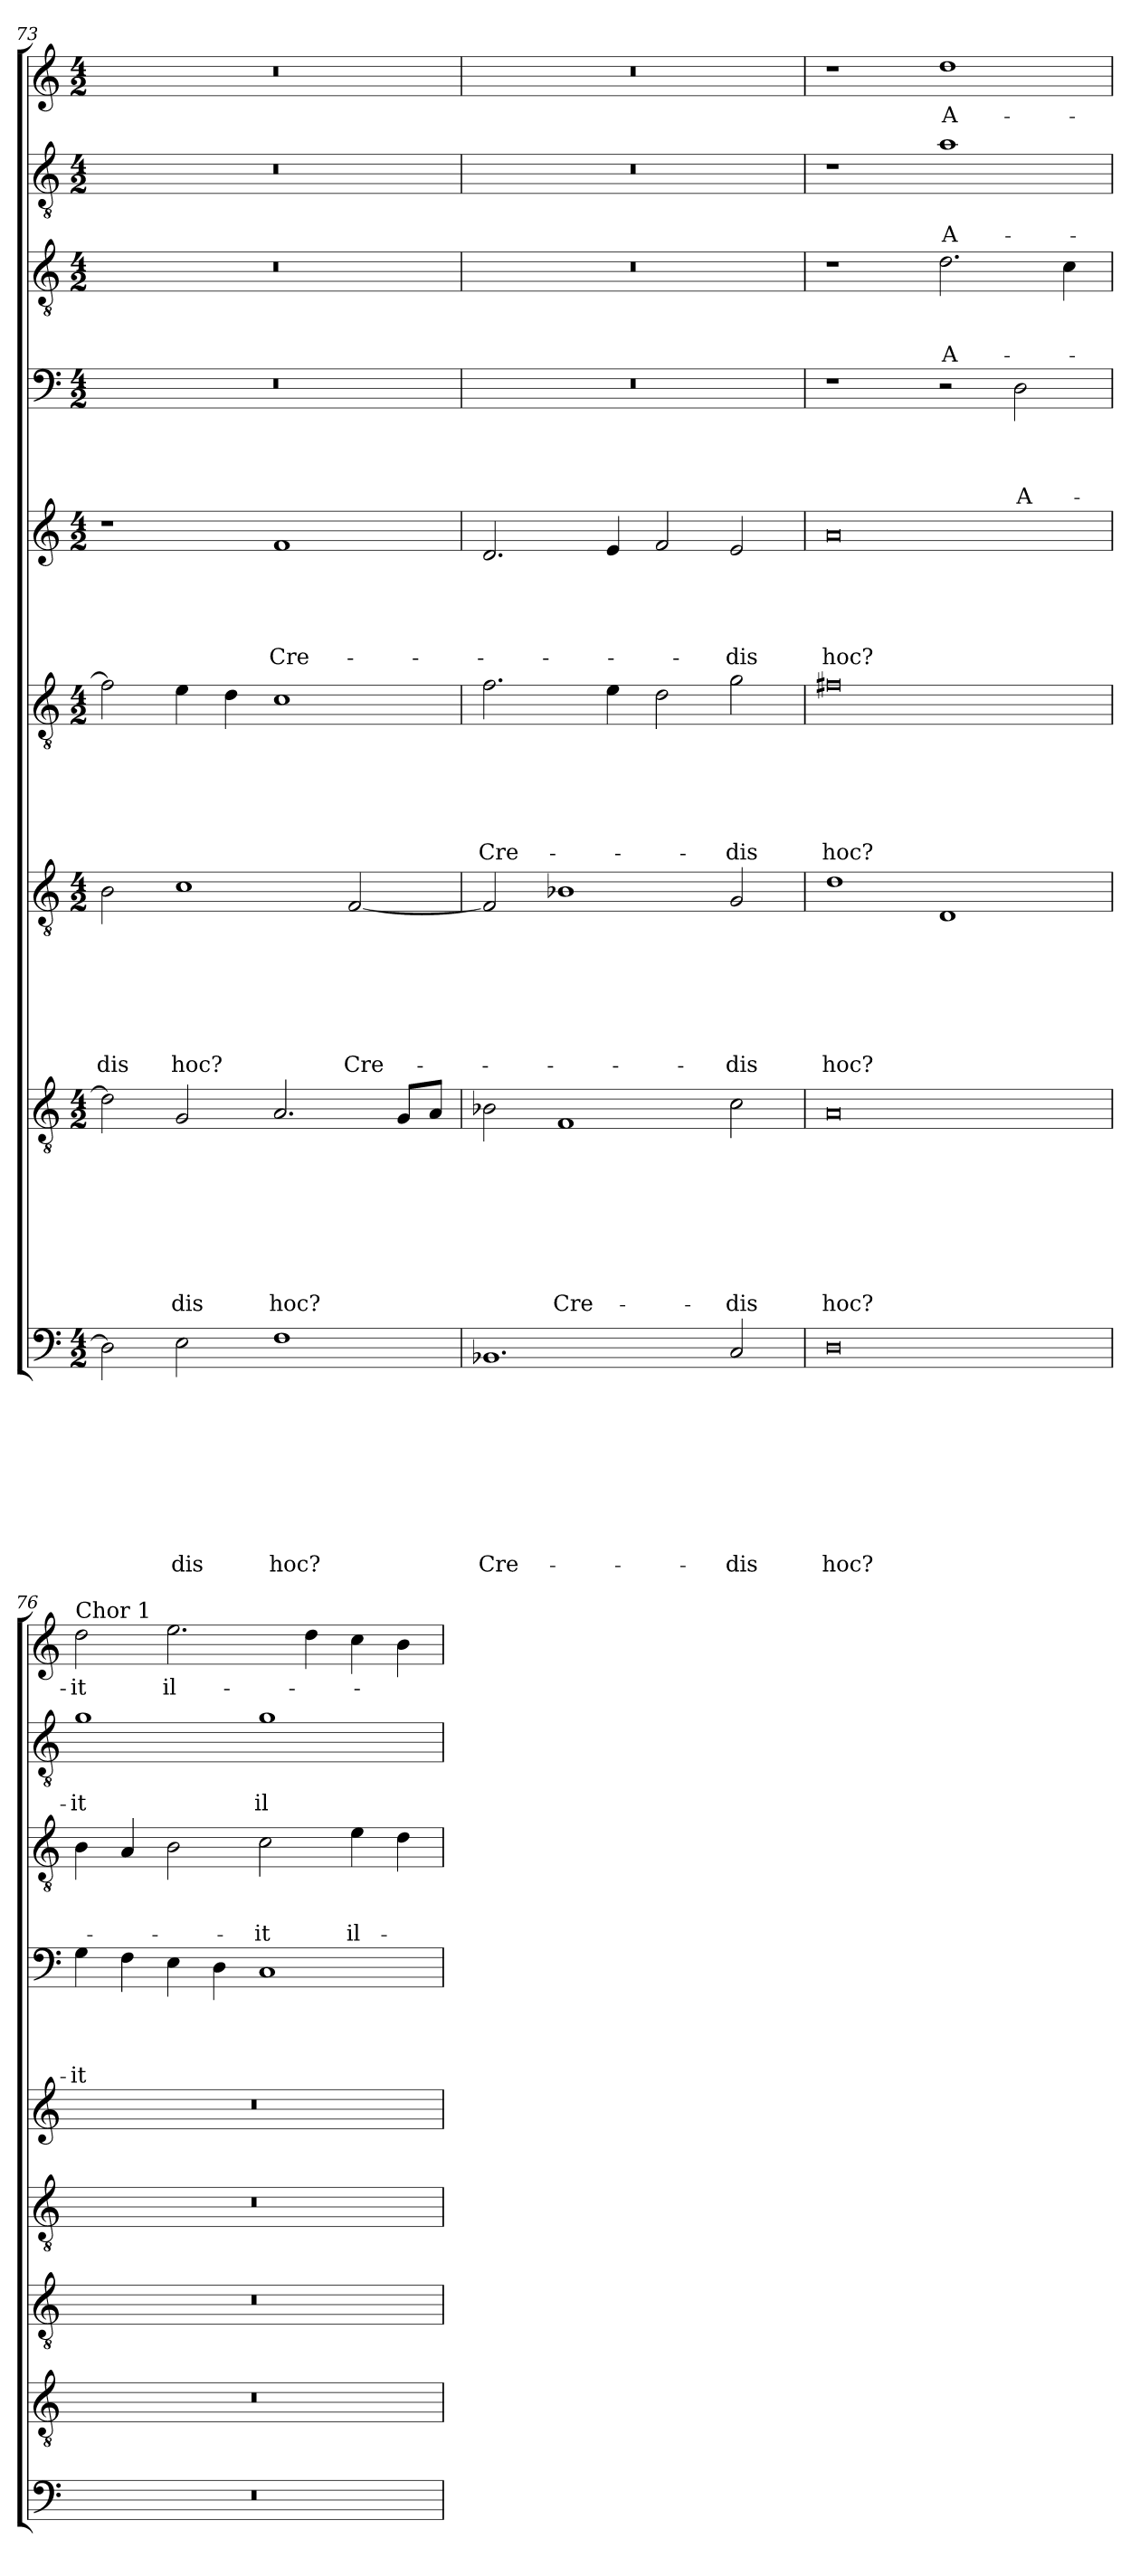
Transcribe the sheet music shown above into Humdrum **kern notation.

**kern	**text	**text	**text	**text	**text	**text	**text	**text	**text	**kern	**text	**text	**text	**text	**text	**text	**text	**text	**kern	**text	**text	**text	**text	**text	**text	**text	**kern	**text	**text	**text	**text	**text	**text	**kern	**text	**text	**text	**text	**text	**kern	**text	**text	**text	**text	**kern	**text	**text	**text	**kern	**text	**text	**kern	**text
*part9	*part9	*part9	*part9	*part9	*part9	*part9	*part9	*part9	*part9	*part8	*part8	*part8	*part8	*part8	*part8	*part8	*part8	*part8	*part7	*part7	*part7	*part7	*part7	*part7	*part7	*part7	*part6	*part6	*part6	*part6	*part6	*part6	*part6	*part5	*part5	*part5	*part5	*part5	*part5	*part4	*part4	*part4	*part4	*part4	*part3	*part3	*part3	*part3	*part2	*part2	*part2	*part1	*part1
*staff9	*staff9	*staff9	*staff9	*staff9	*staff9	*staff9	*staff9	*staff9	*staff9	*staff8	*staff8	*staff8	*staff8	*staff8	*staff8	*staff8	*staff8	*staff8	*staff7	*staff7	*staff7	*staff7	*staff7	*staff7	*staff7	*staff7	*staff6	*staff6	*staff6	*staff6	*staff6	*staff6	*staff6	*staff5	*staff5	*staff5	*staff5	*staff5	*staff5	*staff4	*staff4	*staff4	*staff4	*staff4	*staff3	*staff3	*staff3	*staff3	*staff2	*staff2	*staff2	*staff1	*staff1
*clefF4	*	*	*	*	*	*	*	*	*	*clefGv2	*	*	*	*	*	*	*	*	*clefGv2	*	*	*	*	*	*	*	*clefGv2	*	*	*	*	*	*	*clefG2	*	*	*	*	*	*clefF4	*	*	*	*	*clefGv2	*	*	*	*clefGv2	*	*	*clefG2	*
*k[]	*	*	*	*	*	*	*	*	*	*k[]	*	*	*	*	*	*	*	*	*k[]	*	*	*	*	*	*	*	*k[]	*	*	*	*	*	*	*k[]	*	*	*	*	*	*k[]	*	*	*	*	*k[]	*	*	*	*k[]	*	*	*k[]	*
*a:	*	*	*	*	*	*	*	*	*	*a:	*	*	*	*	*	*	*	*	*a:	*	*	*	*	*	*	*	*a:	*	*	*	*	*	*	*a:	*	*	*	*	*	*a:	*	*	*	*	*a:	*	*	*	*a:	*	*	*a:	*
*M4/2	*	*	*	*	*	*	*	*	*	*M4/2	*	*	*	*	*	*	*	*	*M4/2	*	*	*	*	*	*	*	*M4/2	*	*	*	*	*	*	*M4/2	*	*	*	*	*	*M4/2	*	*	*	*	*M4/2	*	*	*	*M4/2	*	*	*M4/2	*
=73	=73	=73	=73	=73	=73	=73	=73	=73	=73	=73	=73	=73	=73	=73	=73	=73	=73	=73	=73	=73	=73	=73	=73	=73	=73	=73	=73	=73	=73	=73	=73	=73	=73	=73	=73	=73	=73	=73	=73	=73	=73	=73	=73	=73	=73	=73	=73	=73	=73	=73	=73	=73	=73
!	!	!	!	!	!	!	!	!	!	!	!	!	!	!	!	!	!	!	!	!	!	!	!	!	!	!LO:LY:b	!	!	!	!	!	!	!	!	!	!	!	!	!	!	!	!	!	!	!	!	!	!	!	!	!	!	!
2D\]	.	.	.	.	.	.	.	.	.	2d\]	.	.	.	.	.	.	.	.	2B\	.	.	.	.	.	.	-dis	2f\]	.	.	.	.	.	.	1r	.	.	.	.	.	0r	.	.	.	.	0r	.	.	.	0r	.	.	0r	.
!	!	!	!	!	!	!	!	!	!LO:LY:b	!	!	!	!	!	!	!	!	!LO:LY:b	!	!	!	!	!	!	!	!LO:LY:b	!	!	!	!	!	!	!	!	!	!	!	!	!	!	!	!	!	!	!	!	!	!	!	!	!	!	!
2E\	.	.	.	.	.	.	.	.	-dis	2G/	.	.	.	.	.	.	.	-dis	1c	.	.	.	.	.	.	hoc?	4e\	.	.	.	.	.	.	.	.	.	.	.	.	.	.	.	.	.	.	.	.	.	.	.	.	.	.
.	.	.	.	.	.	.	.	.	.	.	.	.	.	.	.	.	.	.	.	.	.	.	.	.	.	.	4d\	.	.	.	.	.	.	.	.	.	.	.	.	.	.	.	.	.	.	.	.	.	.	.	.	.	.
!	!	!	!	!	!	!	!	!	!LO:LY:b	!	!	!	!	!	!	!	!	!LO:LY:b	!	!	!	!	!	!	!	!	!	!	!	!	!	!	!	!	!	!	!	!	!LO:LY:b	!	!	!	!	!	!	!	!	!	!	!	!	!	!
1F	.	.	.	.	.	.	.	.	hoc?	2.A/	.	.	.	.	.	.	.	hoc?	.	.	.	.	.	.	.	.	1c	.	.	.	.	.	.	1f	.	.	.	.	Cre-	.	.	.	.	.	.	.	.	.	.	.	.	.	.
!	!	!	!	!	!	!	!	!	!	!	!	!	!	!	!	!	!	!	!	!	!	!	!	!	!	!LO:LY:b	!	!	!	!	!	!	!	!	!	!	!	!	!	!	!	!	!	!	!	!	!	!	!	!	!	!	!
.	.	.	.	.	.	.	.	.	.	.	.	.	.	.	.	.	.	.	[2F/	.	.	.	.	.	.	Cre-	.	.	.	.	.	.	.	.	.	.	.	.	.	.	.	.	.	.	.	.	.	.	.	.	.	.	.
.	.	.	.	.	.	.	.	.	.	8G/L	.	.	.	.	.	.	.	.	.	.	.	.	.	.	.	.	.	.	.	.	.	.	.	.	.	.	.	.	.	.	.	.	.	.	.	.	.	.	.	.	.	.	.
.	.	.	.	.	.	.	.	.	.	8A/J	.	.	.	.	.	.	.	.	.	.	.	.	.	.	.	.	.	.	.	.	.	.	.	.	.	.	.	.	.	.	.	.	.	.	.	.	.	.	.	.	.	.	.
=74	=74	=74	=74	=74	=74	=74	=74	=74	=74	=74	=74	=74	=74	=74	=74	=74	=74	=74	=74	=74	=74	=74	=74	=74	=74	=74	=74	=74	=74	=74	=74	=74	=74	=74	=74	=74	=74	=74	=74	=74	=74	=74	=74	=74	=74	=74	=74	=74	=74	=74	=74	=74	=74
!	!	!	!	!	!	!	!	!	!LO:LY:b	!	!	!	!	!	!	!	!	!	!	!	!	!	!	!	!	!	!	!	!	!	!	!	!LO:LY:b	!	!	!	!	!	!	!	!	!	!	!	!	!	!	!	!	!	!	!	!
1.BB-X	.	.	.	.	.	.	.	.	Cre-	2B-X\	.	.	.	.	.	.	.	.	2F/]	.	.	.	.	.	.	.	2.f\	.	.	.	.	.	Cre-	2.d/	.	.	.	.	.	0r	.	.	.	.	0r	.	.	.	0r	.	.	0r	.
!	!	!	!	!	!	!	!	!	!	!	!	!	!	!	!	!	!	!LO:LY:b	!	!	!	!	!	!	!	!	!	!	!	!	!	!	!	!	!	!	!	!	!	!	!	!	!	!	!	!	!	!	!	!	!	!	!
.	.	.	.	.	.	.	.	.	.	1F	.	.	.	.	.	.	.	Cre-	1B-	.	.	.	.	.	.	.	.	.	.	.	.	.	.	.	.	.	.	.	.	.	.	.	.	.	.	.	.	.	.	.	.	.	.
.	.	.	.	.	.	.	.	.	.	.	.	.	.	.	.	.	.	.	.	.	.	.	.	.	.	.	4e\	.	.	.	.	.	.	4e/	.	.	.	.	.	.	.	.	.	.	.	.	.	.	.	.	.	.	.
.	.	.	.	.	.	.	.	.	.	.	.	.	.	.	.	.	.	.	.	.	.	.	.	.	.	.	2d\	.	.	.	.	.	.	2f/	.	.	.	.	.	.	.	.	.	.	.	.	.	.	.	.	.	.	.
!	!	!	!	!	!	!	!	!	!LO:LY:b	!	!	!	!	!	!	!	!	!LO:LY:b	!	!	!	!	!	!	!	!LO:LY:b	!	!	!	!	!	!	!LO:LY:b	!	!	!	!	!	!LO:LY:b	!	!	!	!	!	!	!	!	!	!	!	!	!	!
2C/	.	.	.	.	.	.	.	.	-dis	2c\	.	.	.	.	.	.	.	-dis	2G/	.	.	.	.	.	.	-dis	2g\	.	.	.	.	.	-dis	2e/	.	.	.	.	-dis	.	.	.	.	.	.	.	.	.	.	.	.	.	.
=75	=75	=75	=75	=75	=75	=75	=75	=75	=75	=75	=75	=75	=75	=75	=75	=75	=75	=75	=75	=75	=75	=75	=75	=75	=75	=75	=75	=75	=75	=75	=75	=75	=75	=75	=75	=75	=75	=75	=75	=75	=75	=75	=75	=75	=75	=75	=75	=75	=75	=75	=75	=75	=75
!	!	!	!	!	!	!	!	!	!LO:LY:b	!	!	!	!	!	!	!	!	!LO:LY:b	!	!	!	!	!	!	!	!LO:LY:b	!	!	!	!	!	!	!LO:LY:b	!	!	!	!	!	!LO:LY:b	!	!	!	!	!	!	!	!	!	!	!	!	!	!
0D	.	.	.	.	.	.	.	.	hoc?	0A	.	.	.	.	.	.	.	hoc?	1d	.	.	.	.	.	.	hoc?	0f#X	.	.	.	.	.	hoc?	0a	.	.	.	.	hoc?	1r	.	.	.	.	1r	.	.	.	1r	.	.	1r	.
!	!	!	!	!	!	!	!	!	!	!	!	!	!	!	!	!	!	!	!	!	!	!	!	!	!	!	!	!	!	!	!	!	!	!	!	!	!	!	!	!	!	!	!	!	!	!	!	!LO:LY:b	!	!	!LO:LY:b	!	!LO:LY:b
.	.	.	.	.	.	.	.	.	.	.	.	.	.	.	.	.	.	.	1D	.	.	.	.	.	.	.	.	.	.	.	.	.	.	.	.	.	.	.	.	2r	.	.	.	.	2.d\	.	.	A-	1a	.	A-	1dd	A-
!	!	!	!	!	!	!	!	!	!	!	!	!	!	!	!	!	!	!	!	!	!	!	!	!	!	!	!	!	!	!	!	!	!	!	!	!	!	!	!	!	!	!	!	!LO:LY:b	!	!	!	!	!	!	!	!	!
.	.	.	.	.	.	.	.	.	.	.	.	.	.	.	.	.	.	.	.	.	.	.	.	.	.	.	.	.	.	.	.	.	.	.	.	.	.	.	.	2D\	.	.	.	A-	.	.	.	.	.	.	.	.	.
.	.	.	.	.	.	.	.	.	.	.	.	.	.	.	.	.	.	.	.	.	.	.	.	.	.	.	.	.	.	.	.	.	.	.	.	.	.	.	.	.	.	.	.	.	4c\	.	.	.	.	.	.	.	.
!!LO:PB:g=z
=76	=76	=76	=76	=76	=76	=76	=76	=76	=76	=76	=76	=76	=76	=76	=76	=76	=76	=76	=76	=76	=76	=76	=76	=76	=76	=76	=76	=76	=76	=76	=76	=76	=76	=76	=76	=76	=76	=76	=76	=76	=76	=76	=76	=76	=76	=76	=76	=76	=76	=76	=76	=76	=76
!	!	!	!	!	!	!	!	!	!	!	!	!	!	!	!	!	!	!	!	!	!	!	!	!	!	!	!	!	!	!	!	!	!	!	!	!	!	!	!	!	!	!	!	!	!	!	!	!	!	!	!	!LO:TX:a:t=Chor 1	!
!	!	!	!	!	!	!	!	!	!	!	!	!	!	!	!	!	!	!	!	!	!	!	!	!	!	!	!	!	!	!	!	!	!	!	!	!	!	!	!	!	!	!	!	!LO:LY:b	!	!	!	!	!	!	!LO:LY:b	!	!LO:LY:b
0r	.	.	.	.	.	.	.	.	.	0r	.	.	.	.	.	.	.	.	0r	.	.	.	.	.	.	.	0r	.	.	.	.	.	.	0r	.	.	.	.	.	4G\	.	.	.	-it	4B\	.	.	.	1g	.	-it	2dd\	-it
.	.	.	.	.	.	.	.	.	.	.	.	.	.	.	.	.	.	.	.	.	.	.	.	.	.	.	.	.	.	.	.	.	.	.	.	.	.	.	.	4F\	.	.	.	.	4A/	.	.	.	.	.	.	.	.
!	!	!	!	!	!	!	!	!	!	!	!	!	!	!	!	!	!	!	!	!	!	!	!	!	!	!	!	!	!	!	!	!	!	!	!	!	!	!	!	!	!	!	!	!	!	!	!	!	!	!	!	!	!LO:LY:b
.	.	.	.	.	.	.	.	.	.	.	.	.	.	.	.	.	.	.	.	.	.	.	.	.	.	.	.	.	.	.	.	.	.	.	.	.	.	.	.	4E\	.	.	.	.	2B\	.	.	.	.	.	.	2.ee\	il-
.	.	.	.	.	.	.	.	.	.	.	.	.	.	.	.	.	.	.	.	.	.	.	.	.	.	.	.	.	.	.	.	.	.	.	.	.	.	.	.	4D\	.	.	.	.	.	.	.	.	.	.	.	.	.
!	!	!	!	!	!	!	!	!	!	!	!	!	!	!	!	!	!	!	!	!	!	!	!	!	!	!	!	!	!	!	!	!	!	!	!	!	!	!	!	!	!	!	!	!	!	!	!	!LO:LY:b	!	!	!LO:LY:b	!	!
.	.	.	.	.	.	.	.	.	.	.	.	.	.	.	.	.	.	.	.	.	.	.	.	.	.	.	.	.	.	.	.	.	.	.	.	.	.	.	.	1C	.	.	.	.	2c\	.	.	-it	1g	.	il-	.	.
.	.	.	.	.	.	.	.	.	.	.	.	.	.	.	.	.	.	.	.	.	.	.	.	.	.	.	.	.	.	.	.	.	.	.	.	.	.	.	.	.	.	.	.	.	.	.	.	.	.	.	.	4dd\	.
!	!	!	!	!	!	!	!	!	!	!	!	!	!	!	!	!	!	!	!	!	!	!	!	!	!	!	!	!	!	!	!	!	!	!	!	!	!	!	!	!	!	!	!	!	!	!	!	!LO:LY:b	!	!	!	!	!
.	.	.	.	.	.	.	.	.	.	.	.	.	.	.	.	.	.	.	.	.	.	.	.	.	.	.	.	.	.	.	.	.	.	.	.	.	.	.	.	.	.	.	.	.	4e\	.	.	il-	.	.	.	4cc\	.
.	.	.	.	.	.	.	.	.	.	.	.	.	.	.	.	.	.	.	.	.	.	.	.	.	.	.	.	.	.	.	.	.	.	.	.	.	.	.	.	.	.	.	.	.	4d\	.	.	.	.	.	.	4b\	.
=	=	=	=	=	=	=	=	=	=	=	=	=	=	=	=	=	=	=	=	=	=	=	=	=	=	=	=	=	=	=	=	=	=	=	=	=	=	=	=	=	=	=	=	=	=	=	=	=	=	=	=	=	=
*-	*-	*-	*-	*-	*-	*-	*-	*-	*-	*-	*-	*-	*-	*-	*-	*-	*-	*-	*-	*-	*-	*-	*-	*-	*-	*-	*-	*-	*-	*-	*-	*-	*-	*-	*-	*-	*-	*-	*-	*-	*-	*-	*-	*-	*-	*-	*-	*-	*-	*-	*-	*-	*-
